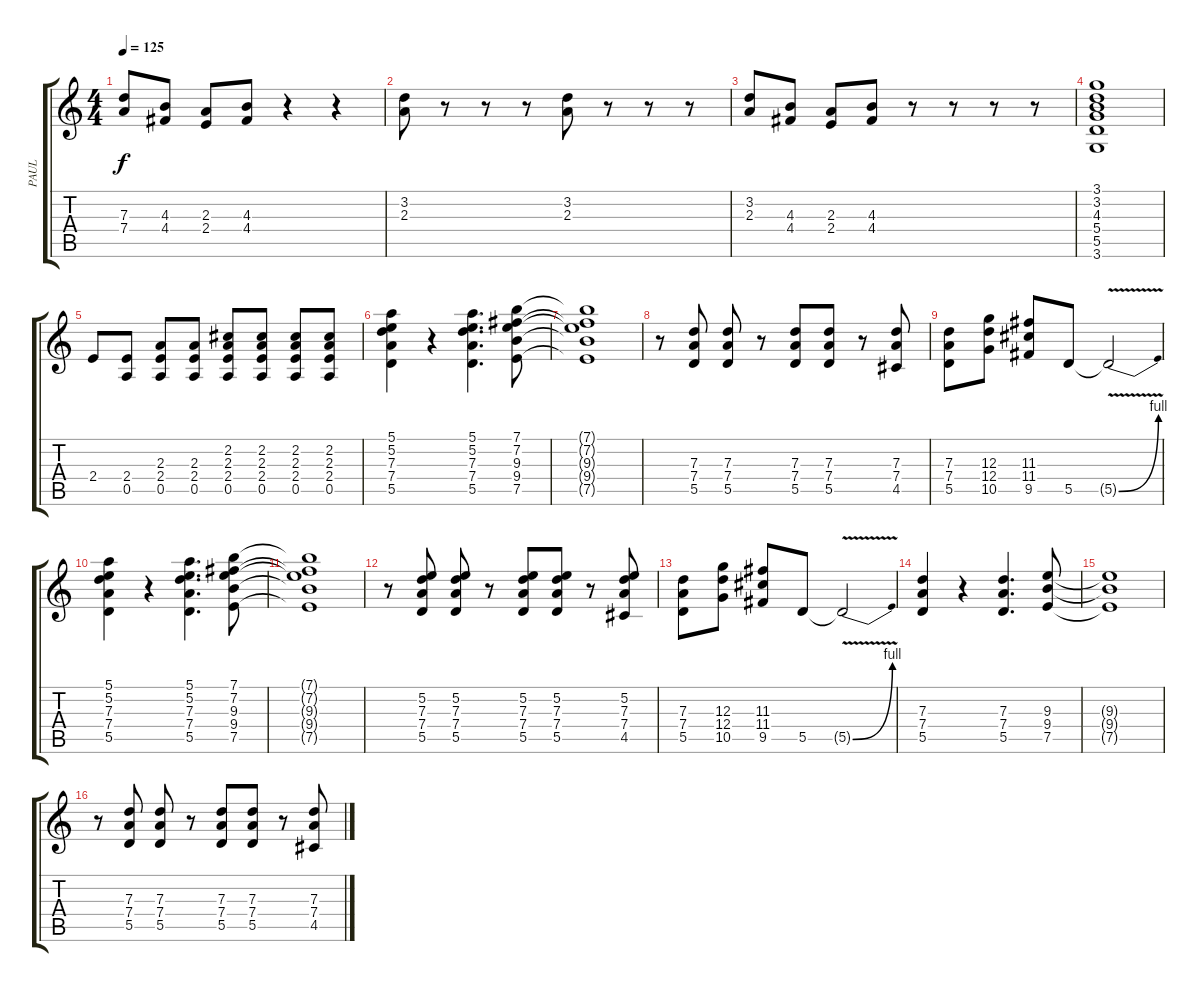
\track ("PAUL" "PAUL") {instrument overdrivenguitar}
\staff {score tabs}
\tuning (E4 B3 G3 D3 A2 E2) {hide}
\ts (4 4)
\tempo 125
\clef g2
\ks c
(7.3 7.4).8{dy f} (4.3 4.4).8 (2.3 2.4).8 (4.3 4.4).8 r.4 r.4 |
(3.2 2.3).8 r.8 r.8 r.8 (3.2 2.3).8 r.8 r.8 r.8 |
(3.2 2.3).8 (4.3 4.4).8 (2.3 2.4).8 (4.3 4.4).8 r.8 r.8 r.8 r.8 |
(3.1 3.2 4.3 5.4 5.5 3.6).1 |
2.4.8 (2.4 0.5).8 (2.3 2.4 0.5).8 (2.3 2.4 0.5).8 (2.2 2.3 2.4 0.5).8 (2.2 2.3 2.4 0.5).8 (2.2 2.3 2.4 0.5).8 (2.2 2.3 2.4 0.5).8 |
(5.1 5.2 7.3 7.4 5.5).4 r.4 (5.1 5.2 7.3 7.4 5.5).4{d} (7.1 7.2 9.3 9.4 7.5).8 |
(7.1{t} 7.2{t} 9.3{t} 9.4{t} 7.5{t}).1 |
r.8 (7.3 7.4 5.5).8 (7.3 7.4 5.5).8 r.8 (7.3 7.4 5.5).8 (7.3 7.4 5.5).8 r.8 (7.3 7.4 4.5).8 |
(7.3 7.4 5.5).8 (12.3 12.4 10.5).8 (11.3 11.4 9.5).8 5.5.8 5.5{be (bend 0 0 60 4) v t}.2 |
(5.1 5.2 7.3 7.4 5.5).4 r.4 (5.1 5.2 7.3 7.4 5.5).4{d} (7.1 7.2 9.3 9.4 7.5).8 |
(7.1{t} 7.2{t} 9.3{t} 9.4{t} 7.5{t}).1 |
r.8 (5.2 7.3 7.4 5.5).8 (5.2 7.3 7.4 5.5).8 r.8 (5.2 7.3 7.4 5.5).8 (5.2 7.3 7.4 5.5).8 r.8 (5.2 7.3 7.4 4.5).8 |
(7.3 7.4 5.5).8 (12.3 12.4 10.5).8 (11.3 11.4 9.5).8 5.5.8 5.5{be (bend 0 0 60 4) v t}.2 |
(7.3 7.4 5.5).4 r.4 (7.3 7.4 5.5).4{d} (9.3 9.4 7.5).8 |
(9.3{t} 9.4{t} 7.5{t}).1 |
r.8 (7.3 7.4 5.5).8 (7.3 7.4 5.5).8 r.8 (7.3 7.4 5.5).8 (7.3 7.4 5.5).8 r.8 (7.3 7.4 4.5).8
